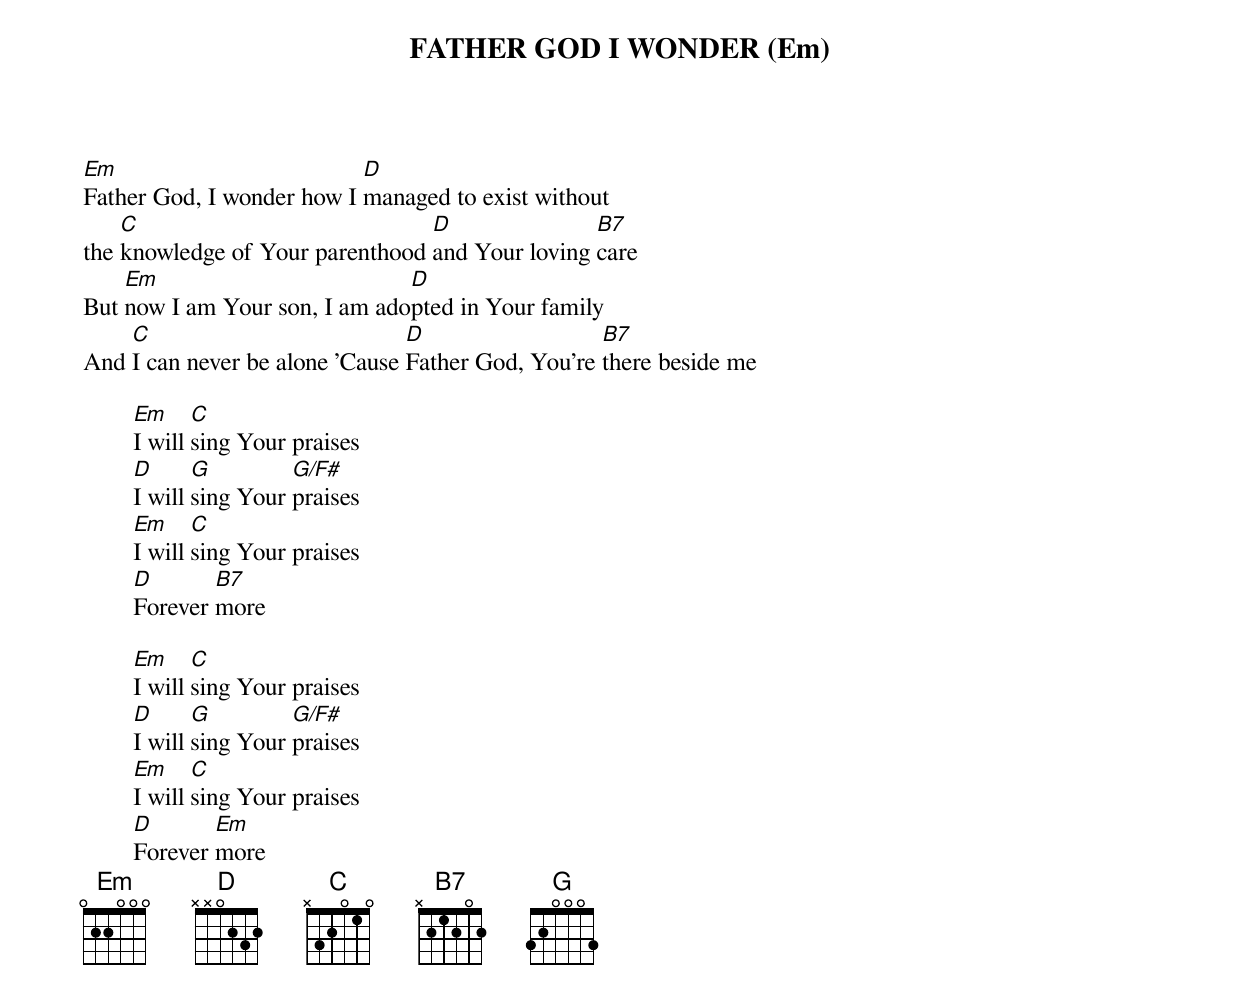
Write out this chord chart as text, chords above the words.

FATHER GOD I WONDER (Em)

Em                         D
Father God, I wonder how I managed to exist without
    C                            D               B7
the knowledge of Your parenthood and Your loving care
    Em                         D
But now I am Your son, I am adopted in Your family
    C                           D                  B7
And I can never be alone 'Cause Father God, You're there beside me

	Em     C
	I will sing Your praises
	D      G         G/F#
	I will sing Your praises
	Em     C
	I will sing Your praises
	D       B7
	Forever more

	Em     C
	I will sing Your praises
	D      G         G/F#
	I will sing Your praises
	Em     C
	I will sing Your praises
	D       Em
	Forever more
